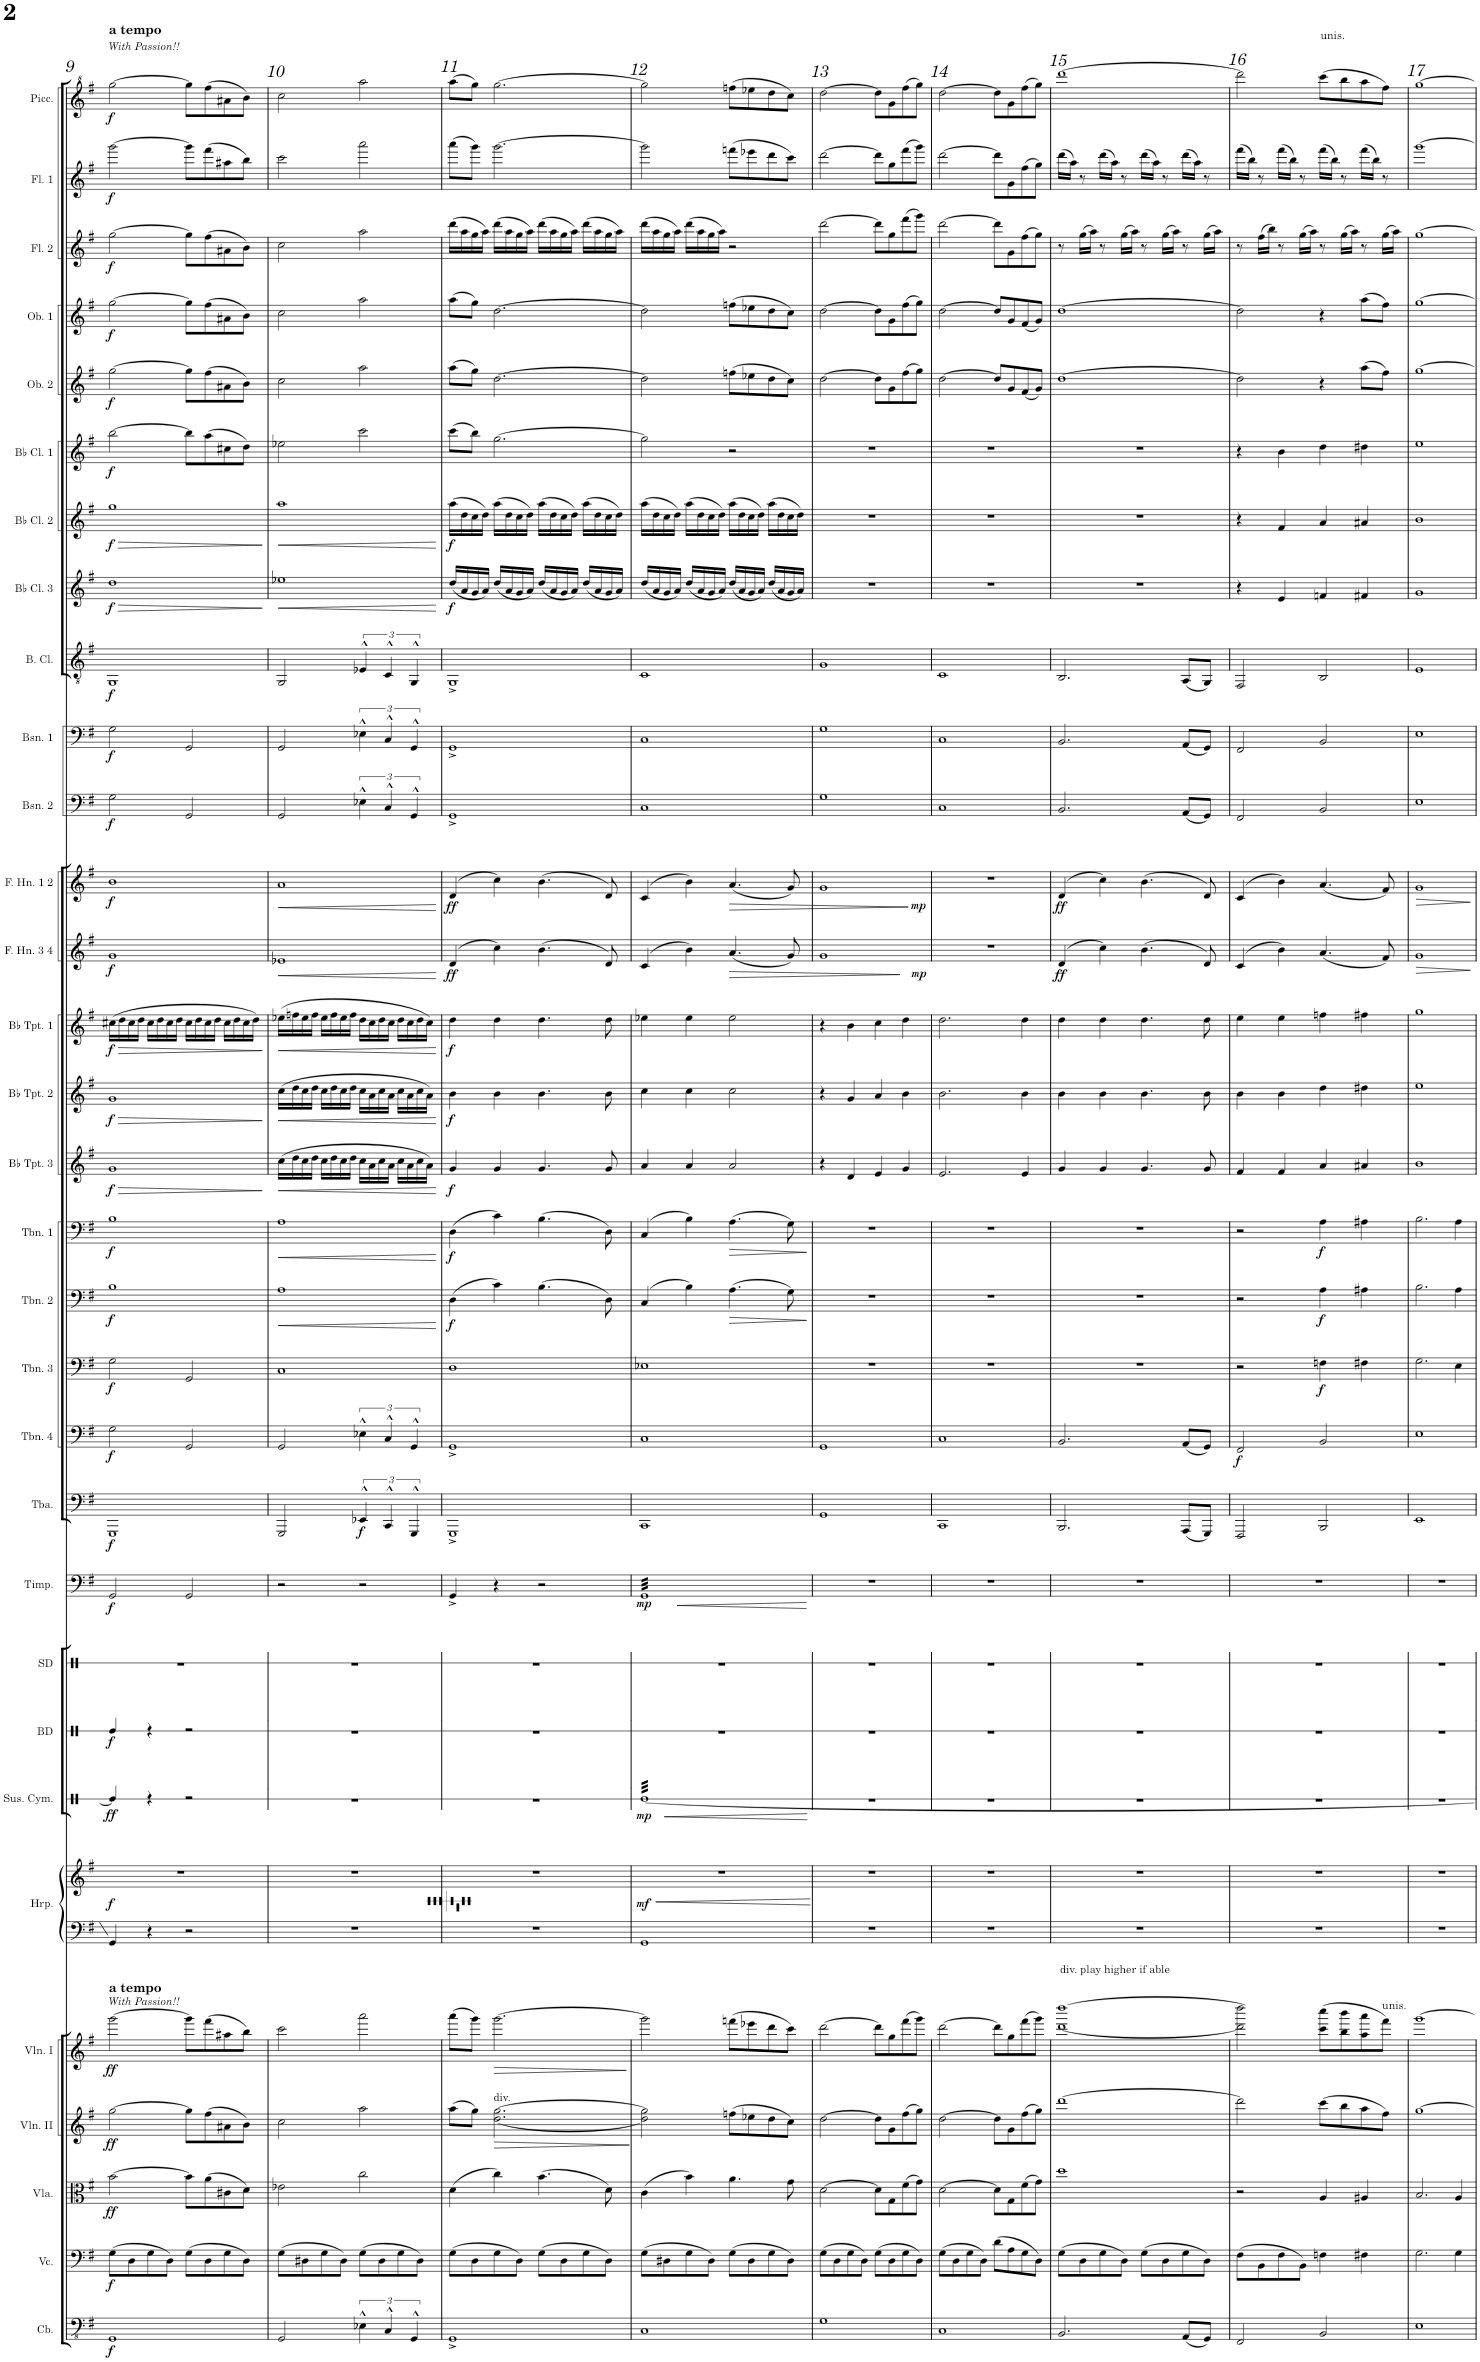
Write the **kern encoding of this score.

**kern	**dynam	**kern	**dynam	**kern	**dynam	**kern	**dynam	**kern	**dynam	**kern	**kern	**dynam	**kern	**dynam	**kern	**dynam	**kern	**kern	**dynam	**kern	**dynam	**kern	**dynam	**kern	**dynam	**kern	**dynam	**kern	**dynam	**kern	**dynam	**kern	**dynam	**kern	**dynam	**kern	**dynam	**kern	**dynam	**kern	**dynam	**kern	**dynam	**kern	**dynam	**kern	**dynam	**kern	**dynam	**kern	**dynam	**kern	**dynam	**kern	**dynam	**kern	**dynam	**kern	**dynam	**kern	**dynam
*part31	*part31	*part30	*part30	*part29	*part29	*part28	*part28	*part27	*part27	*part26	*part26	*part26	*part25	*part25	*part24	*part24	*part23	*part22	*part22	*part21	*part21	*part20	*part20	*part19	*part19	*part18	*part18	*part17	*part17	*part16	*part16	*part15	*part15	*part14	*part14	*part13	*part13	*part12	*part12	*part11	*part11	*part10	*part10	*part9	*part9	*part8	*part8	*part7	*part7	*part6	*part6	*part5	*part5	*part4	*part4	*part3	*part3	*part2	*part2	*part1	*part1
*staff32	*staff32	*staff31	*staff31	*staff30	*staff30	*staff29	*staff29	*staff28	*staff28	*staff27	*staff26	*staff26/27	*staff25	*staff25	*staff24	*staff24	*staff23	*staff22	*staff22	*staff21	*staff21	*staff20	*staff20	*staff19	*staff19	*staff18	*staff18	*staff17	*staff17	*staff16	*staff16	*staff15	*staff15	*staff14	*staff14	*staff13	*staff13	*staff12	*staff12	*staff11	*staff11	*staff10	*staff10	*staff9	*staff9	*staff8	*staff8	*staff7	*staff7	*staff6	*staff6	*staff5	*staff5	*staff4	*staff4	*staff3	*staff3	*staff2	*staff2	*staff1	*staff1
*I"Contrabass	*	*I"Violoncello	*	*I"Viola	*	*I"Violin II	*	*I"Violin I	*	*I"Harp	*	*	*I"Cymbals	*	*I"Bass Drum	*	*I"Snare Drum	*I"Timpani	*	*I"Tuba	*	*I"Trombone 4	*	*I"Trombone 3	*	*I"Trombone 2	*	*I"Trombone 1	*	*I"Bb Trumpet 3	*	*I"Bb Trumpet 2	*	*I"Bb Trumpet 1	*	*I"Horn in F 3 4	*	*I"Horn in F 1 2	*	*I"Bassoon 2	*	*I"Bassoon 1	*	*I"Bass Clarinet	*	*I"Bb Clarinet 3	*	*I"Bb Clarinet 2	*	*I"Bb Clarinet 1	*	*I"Oboe 2	*	*I"Oboe 1	*	*I"Flute 2	*	*I"Flute 1	*	*I"Piccolo/Flute	*
*I'Cb.	*	*I'Vc.	*	*I'Vla.	*	*I'Vln. II	*	*I'Vln. I	*	*I'Hrp.	*	*	*I'Cym.	*	*I'BD	*	*I'SD	*I'Timp.	*	*I'Tba.	*	*I'Tbn. 4	*	*I'Tbn. 3	*	*I'Tbn. 2	*	*I'Tbn. 1	*	*I'Bb Tpt. 3	*	*I'Bb Tpt. 2	*	*I'Bb Tpt. 1	*	*	*	*	*	*I'Bsn. 2	*	*I'Bsn. 1	*	*I'B. Cl.	*	*I'Bb Cl. 3	*	*I'Bb Cl. 2	*	*I'Bb Cl. 1	*	*I'Ob. 2	*	*I'Ob. 1	*	*I'Fl. 2	*	*I'Fl. 1	*	*I'Pc. Fl.	*
!!LO:PB:g=z
*clefFv4	*	*clefF4	*	*clefC3	*	*clefG2	*	*clefG2	*	*clefF4	*clefG2	*	*clefX	*	*clefX	*	*clefX	*clefF4	*	*clefF4	*	*clefF4	*	*clefF4	*	*clefF4	*	*clefF4	*	*clefG2	*	*clefG2	*	*clefG2	*	*clefG2	*	*clefG2	*	*clefF4	*	*clefF4	*	*clefGv2	*	*clefG2	*	*clefG2	*	*clefG2	*	*clefG2	*	*clefG2	*	*clefG2	*	*clefG2	*	*clefG^2	*
*	*	*	*	*	*	*	*	*	*	*	*	*	*	*	*	*	*	*	*	*	*	*	*	*	*	*	*	*	*	*Trd1c2	*	*Trd1c2	*	*Trd1c2	*	*Trd4c7	*	*Trd4c7	*	*	*	*	*	*Trd8c14	*	*Trd1c2	*	*Trd1c2	*	*Trd1c2	*	*	*	*	*	*	*	*	*	*	*
*k[f#]	*	*k[f#]	*	*k[f#]	*	*k[f#]	*	*k[f#]	*	*k[f#]	*k[f#]	*	*k[]	*	*k[]	*	*k[]	*k[f#]	*	*k[f#]	*	*k[f#]	*	*k[f#]	*	*k[f#]	*	*k[f#]	*	*k[f#]	*	*k[f#]	*	*k[f#]	*	*k[f#]	*	*k[f#]	*	*k[f#]	*	*k[f#]	*	*k[f#]	*	*k[f#]	*	*k[f#]	*	*k[f#]	*	*k[f#]	*	*k[f#]	*	*k[f#]	*	*k[f#]	*	*k[f#]	*
*M2/2	*	*M2/2	*	*M2/2	*	*M2/2	*	*M2/2	*	*M2/2	*M2/2	*	*M2/2	*	*M2/2	*	*M2/2	*M2/2	*	*M2/2	*	*M2/2	*	*M2/2	*	*M2/2	*	*M2/2	*	*M2/2	*	*M2/2	*	*M2/2	*	*M2/2	*	*M2/2	*	*M2/2	*	*M2/2	*	*M2/2	*	*M2/2	*	*M2/2	*	*M2/2	*	*M2/2	*	*M2/2	*	*M2/2	*	*M2/2	*	*M2/2	*
=9	=9	=9	=9	=9	=9	=9	=9	=9	=9	=9	=9	=9	=9	=9	=9	=9	=9	=9	=9	=9	=9	=9	=9	=9	=9	=9	=9	=9	=9	=9	=9	=9	=9	=9	=9	=9	=9	=9	=9	=9	=9	=9	=9	=9	=9	=9	=9	=9	=9	=9	=9	=9	=9	=9	=9	=9	=9	=9	=9	=9	=9
!	!	!	!	!	!	!	!	!	!	!	!	!	!	!	!	!	!	!	!	!	!	!	!	!	!	!	!	!	!	!	!	!	!	!	!	!	!	!	!	!	!	!	!	!	!	!	!	!	!	!	!	!	!	!	!	!	!	!	!	!LO:TX:a:B:t=a tempo	!
!	!	!	!	!	!	!	!	!	!	!	!	!	!	!	!	!	!	!	!	!	!	!	!	!	!	!	!	!	!	!	!	!	!	!	!	!	!	!	!	!	!	!	!	!	!	!	!	!	!	!	!	!	!	!	!	!	!	!	!	!LO:TX:a:i:t=With Passion!!	!
!	!	!	!	!	!	!	!	!LO:TX:a:B:t=a tempo	!	!	!	!	!	!	!	!	!	!	!	!	!	!	!	!	!	!	!	!	!	!	!	!	!	!	!	!	!	!	!	!	!	!	!	!	!	!	!	!	!	!	!	!	!	!	!	!	!	!	!	!	!
!	!	!	!	!	!	!	!	!LO:TX:a:i:t=With Passion!!	!	!	!	!	!	!	!	!	!	!	!	!	!	!	!	!	!	!	!	!	!	!	!	!	!	!	!	!	!	!	!	!	!	!	!	!	!	!	!	!	!	!	!	!	!	!	!	!	!	!	!	!	!
!	!LO:DY:b	!	!LO:DY:b	!	!LO:DY:b	!	!LO:DY:b	!	!LO:DY:b	!	!	!LO:DY:b	!	!LO:DY:b	!	!LO:DY:b	!	!	!LO:HP:b	!	!	!	!	!	!	!	!	!	!	!	!LO:HP:b	!	!LO:HP:b	!	!LO:HP:b	!	!	!	!	!	!	!	!	!	!	!	!LO:HP:b	!	!LO:HP:b	!	!	!	!	!	!	!	!	!	!	!	!
!	!	!	!	!	!	!	!	!	!	!	!	!	!	!	!	!	!	!	!LO:DY:n=1:b	!	!LO:DY:b	!	!LO:DY:b	!	!LO:DY:b	!	!LO:DY:b	!	!LO:DY:b	!	!LO:DY:n=1:b	!	!LO:DY:n=1:b	!	!LO:DY:n=1:b	!	!LO:DY:b	!	!LO:DY:b	!	!LO:DY:b	!	!LO:DY:b	!	!LO:DY:b	!	!LO:DY:n=1:b	!	!LO:DY:n=1:b	!	!LO:DY:b	!	!LO:DY:b	!	!LO:DY:b	!	!LO:DY:b	!	!LO:DY:b	!	!LO:DY:b
1GGG	f	(8G\L	f	[2b\	ff	[2gg\	ff	[2ggg\	ff	4GG/	1r	f	4Re/]	ff	4Re/	f	1r	2GG/	< f	1GGG	f	2G\	f	2G\	f	1B	f	1B	f	1g	> f	1g	> f	(16cc#X\LL	> f	1g	f	1b	f	2G\	f	2G\	f	1GG	f	1dd	> f	1gg	> f	[2bb\	f	[2gg\	f	[2gg\	f	[2gg\	f	[2ggg\	f	[2ggg\	f
.	.	.	.	.	.	.	.	.	.	.	.	.	.	.	.	.	.	.	.	.	.	.	.	.	.	.	.	.	.	.	.	.	.	16dd\	.	.	.	.	.	.	.	.	.	.	.	.	.	.	.	.	.	.	.	.	.	.	.	.	.	.	.
.	.	8D\	.	.	.	.	.	.	.	.	.	.	.	.	.	.	.	.	.	.	.	.	.	.	.	.	.	.	.	.	.	.	.	16cc#\	.	.	.	.	.	.	.	.	.	.	.	.	.	.	.	.	.	.	.	.	.	.	.	.	.	.	.
.	.	.	.	.	.	.	.	.	.	.	.	.	.	.	.	.	.	.	.	.	.	.	.	.	.	.	.	.	.	.	.	.	.	16dd\JJ	.	.	.	.	.	.	.	.	.	.	.	.	.	.	.	.	.	.	.	.	.	.	.	.	.	.	.
.	.	8G\	.	.	.	.	.	.	.	4r	.	.	4r	.	4r	.	.	.	.	.	.	.	.	.	.	.	.	.	.	.	.	.	.	16cc#\LL	.	.	.	.	.	.	.	.	.	.	.	.	.	.	.	.	.	.	.	.	.	.	.	.	.	.	.
.	.	.	.	.	.	.	.	.	.	.	.	.	.	.	.	.	.	.	.	.	.	.	.	.	.	.	.	.	.	.	.	.	.	16dd\	.	.	.	.	.	.	.	.	.	.	.	.	.	.	.	.	.	.	.	.	.	.	.	.	.	.	.
.	.	8D\J)	.	.	.	.	.	.	.	.	.	.	.	.	.	.	.	.	.	.	.	.	.	.	.	.	.	.	.	.	.	.	.	16cc#\	.	.	.	.	.	.	.	.	.	.	.	.	.	.	.	.	.	.	.	.	.	.	.	.	.	.	.
.	.	.	.	.	.	.	.	.	.	.	.	.	.	.	.	.	.	.	.	.	.	.	.	.	.	.	.	.	.	.	.	.	.	16dd\JJ	.	.	.	.	.	.	.	.	.	.	.	.	.	.	.	.	.	.	.	.	.	.	.	.	.	.	.
.	.	(8G\L	.	8b\L]	.	8gg\L]	.	8ggg\L]	.	2r	.	.	2r	.	2r	.	.	2GG/	.	.	.	2GG/	.	2GG/	.	.	.	.	.	.	.	.	.	16cc#\LL	.	.	.	.	.	2GG/	.	2GG/	.	.	.	.	.	.	.	8bb\L]	.	8gg\L]	.	8gg\L]	.	8gg\L]	.	8ggg\L]	.	8ggg\L]	.
.	.	.	.	.	.	.	.	.	.	.	.	.	.	.	.	.	.	.	.	.	.	.	.	.	.	.	.	.	.	.	.	.	.	16dd\	.	.	.	.	.	.	.	.	.	.	.	.	.	.	.	.	.	.	.	.	.	.	.	.	.	.	.
.	.	8D\	.	(8a\	.	(8ff#\	.	(8fff#\	.	.	.	.	.	.	.	.	.	.	.	.	.	.	.	.	.	.	.	.	.	.	.	.	.	16cc#\	.	.	.	.	.	.	.	.	.	.	.	.	.	.	.	(8aa\	.	(8ff#\	.	(8ff#\	.	(8ff#\	.	(8fff#\	.	(8fff#\	.
.	.	.	.	.	.	.	.	.	.	.	.	.	.	.	.	.	.	.	.	.	.	.	.	.	.	.	.	.	.	.	.	.	.	16dd\JJ	.	.	.	.	.	.	.	.	.	.	.	.	.	.	.	.	.	.	.	.	.	.	.	.	.	.	.
.	.	8G\	.	8c#X\	.	8a#X\	.	8aa#X\	.	.	.	.	.	.	.	.	.	.	.	.	.	.	.	.	.	.	.	.	.	.	.	.	.	16cc#\LL	.	.	.	.	.	.	.	.	.	.	.	.	.	.	.	8cc#X\	.	8a#X\	.	8a#X\	.	8a#X\	.	8aa#X\	.	8aa#X\	.
.	.	.	.	.	.	.	.	.	.	.	.	.	.	.	.	.	.	.	.	.	.	.	.	.	.	.	.	.	.	.	.	.	.	16dd\	.	.	.	.	.	.	.	.	.	.	.	.	.	.	.	.	.	.	.	.	.	.	.	.	.	.	.
.	.	8D\J)	.	8d\J)	.	8b\J)	.	8bb\J)	.	.	.	.	.	.	.	.	.	.	.	.	.	.	.	.	.	.	.	.	.	.	.	.	.	16cc#\	.	.	.	.	.	.	.	.	.	.	.	.	.	.	.	8dd\J)	.	8b\J)	.	8b\J)	.	8b\J)	.	8bb\J)	.	8bb\J)	.
.	.	.	.	.	.	.	.	.	.	.	.	.	.	.	.	.	.	.	.	.	.	.	.	.	.	.	.	.	.	.	.	.	.	16dd\JJ)	.	.	.	.	.	.	.	.	.	.	.	.	.	.	.	.	.	.	.	.	.	.	.	.	.	.	.
.	.	.	.	.	.	.	.	.	.	.	.	.	.	.	.	.	.	.	.	.	.	.	.	.	.	.	.	.	.	.	]	.	]	.	]	.	.	.	.	.	.	.	.	.	.	.	]	.	]	.	.	.	.	.	.	.	.	.	.	.	.
=10	=10	=10	=10	=10	=10	=10	=10	=10	=10	=10	=10	=10	=10	=10	=10	=10	=10	=10	=10	=10	=10	=10	=10	=10	=10	=10	=10	=10	=10	=10	=10	=10	=10	=10	=10	=10	=10	=10	=10	=10	=10	=10	=10	=10	=10	=10	=10	=10	=10	=10	=10	=10	=10	=10	=10	=10	=10	=10	=10	=10	=10
!	!	!	!	!	!	!	!	!	!	!	!	!	!	!	!	!	!	!	!	!	!	!	!	!	!	!	!LO:HP:b	!	!LO:HP:b	!	!LO:HP:b	!	!LO:HP:b	!	!LO:HP:b	!	!LO:HP:b	!	!LO:HP:b	!	!	!	!	!	!	!	!LO:HP:b	!	!LO:HP:b	!	!	!	!	!	!	!	!	!	!	!	!
2GGG/	.	(8G\L	.	2e-X\	.	2cc\	.	2ccc\	.	1r	1r	.	1r	.	1r	.	1r	2r	.	2GGG/	.	2GG/	.	1C	.	1A	<	1A	<	(16cc\LL	<	(16cc\LL	<	(16ee-X\LL	<	1e-X	<	1a	<	2GG/	.	2GG/	.	2GG/	.	1ee-X	<	1aa	<	2ee-X\	.	2cc\	.	2cc\	.	2cc\	.	2ccc\	.	2ccc\	.
.	.	.	.	.	.	.	.	.	.	.	.	.	.	.	.	.	.	.	.	.	.	.	.	.	.	.	.	.	.	16dd\	.	16dd\	.	16ffn\	.	.	.	.	.	.	.	.	.	.	.	.	.	.	.	.	.	.	.	.	.	.	.	.	.	.	.
.	.	8D#X\	.	.	.	.	.	.	.	.	.	.	.	.	.	.	.	.	.	.	.	.	.	.	.	.	.	.	.	16cc\	.	16cc\	.	16ee-\	.	.	.	.	.	.	.	.	.	.	.	.	.	.	.	.	.	.	.	.	.	.	.	.	.	.	.
.	.	.	.	.	.	.	.	.	.	.	.	.	.	.	.	.	.	.	.	.	.	.	.	.	.	.	.	.	.	16dd\JJ	.	16dd\JJ	.	16ff\JJ	.	.	.	.	.	.	.	.	.	.	.	.	.	.	.	.	.	.	.	.	.	.	.	.	.	.	.
.	.	8G\	.	.	.	.	.	.	.	.	.	.	.	.	.	.	.	.	.	.	.	.	.	.	.	.	.	.	.	16cc\LL	.	16cc\LL	.	16ee-\LL	.	.	.	.	.	.	.	.	.	.	.	.	.	.	.	.	.	.	.	.	.	.	.	.	.	.	.
.	.	.	.	.	.	.	.	.	.	.	.	.	.	.	.	.	.	.	.	.	.	.	.	.	.	.	.	.	.	16dd\	.	16dd\	.	16ff\	.	.	.	.	.	.	.	.	.	.	.	.	.	.	.	.	.	.	.	.	.	.	.	.	.	.	.
.	.	8D#\J)	.	.	.	.	.	.	.	.	.	.	.	.	.	.	.	.	.	.	.	.	.	.	.	.	.	.	.	16cc\	.	16cc\	.	16ee-\	.	.	.	.	.	.	.	.	.	.	.	.	.	.	.	.	.	.	.	.	.	.	.	.	.	.	.
.	.	.	.	.	.	.	.	.	.	.	.	.	.	.	.	.	.	.	.	.	.	.	.	.	.	.	.	.	.	16dd\JJ	.	16dd\JJ	.	16ff\JJ	.	.	.	.	.	.	.	.	.	.	.	.	.	.	.	.	.	.	.	.	.	.	.	.	.	.	.
!	!	!	!	!	!	!	!	!	!	!	!	!	!	!	!	!	!	!	!	!	!LO:DY:b	!	!	!	!	!	!	!	!	!	!	!	!	!	!	!	!	!	!	!	!	!	!	!	!	!	!	!	!	!	!	!	!	!	!	!	!	!	!	!	!
6EE-X^^\	.	(8G\L	.	2cc\	.	2aa\	.	2aaa\	.	.	.	.	.	.	.	.	.	2r	.	6EE-X^^/	f	6E-X^^\	.	.	.	.	.	.	.	16cc\LL	.	16cc\LL	.	16dd\LL	.	.	.	.	.	6E-X^^\	.	6E-X^^\	.	6E-X^^/	.	.	.	.	.	2ccc\	.	2aa\	.	2aa\	.	2aa\	.	2aaa\	.	2aaa\	.
.	.	.	.	.	.	.	.	.	.	.	.	.	.	.	.	.	.	.	.	.	.	.	.	.	.	.	.	.	.	16a\	.	16a\	.	16cc\	.	.	.	.	.	.	.	.	.	.	.	.	.	.	.	.	.	.	.	.	.	.	.	.	.	.	.
.	.	8D#\	.	.	.	.	.	.	.	.	.	.	.	.	.	.	.	.	.	.	.	.	.	.	.	.	.	.	.	16cc\	.	16cc\	.	16dd\	.	.	.	.	.	.	.	.	.	.	.	.	.	.	.	.	.	.	.	.	.	.	.	.	.	.	.
6CC^^/	.	.	.	.	.	.	.	.	.	.	.	.	.	.	.	.	.	.	.	6CC^^/	.	6C^^/	.	.	.	.	.	.	.	.	.	.	.	.	.	.	.	.	.	6C^^/	.	6C^^/	.	6C^^/	.	.	.	.	.	.	.	.	.	.	.	.	.	.	.	.	.
.	.	.	.	.	.	.	.	.	.	.	.	.	.	.	.	.	.	.	.	.	.	.	.	.	.	.	.	.	.	16a\JJ	.	16a\JJ	.	16cc\JJ	.	.	.	.	.	.	.	.	.	.	.	.	.	.	.	.	.	.	.	.	.	.	.	.	.	.	.
.	.	8G\	.	.	.	.	.	.	.	.	.	.	.	.	.	.	.	.	.	.	.	.	.	.	.	.	.	.	.	16cc\LL	.	16cc\LL	.	16dd\LL	.	.	.	.	.	.	.	.	.	.	.	.	.	.	.	.	.	.	.	.	.	.	.	.	.	.	.
.	.	.	.	.	.	.	.	.	.	.	.	.	.	.	.	.	.	.	.	.	.	.	.	.	.	.	.	.	.	16a\	.	16a\	.	16cc\	.	.	.	.	.	.	.	.	.	.	.	.	.	.	.	.	.	.	.	.	.	.	.	.	.	.	.
6GGG^^/	.	.	.	.	.	.	.	.	.	.	.	.	.	.	.	.	.	.	.	6GGG^^/	.	6GG^^/	.	.	.	.	.	.	.	.	.	.	.	.	.	.	.	.	.	6GG^^/	.	6GG^^/	.	6GG^^/	.	.	.	.	.	.	.	.	.	.	.	.	.	.	.	.	.
.	.	8D#\J)	.	.	.	.	.	.	.	.	.	.	.	.	.	.	.	.	.	.	.	.	.	.	.	.	.	.	.	16cc\	.	16cc\	.	16dd\	.	.	.	.	.	.	.	.	.	.	.	.	.	.	.	.	.	.	.	.	.	.	.	.	.	.	.
.	.	.	.	.	.	.	.	.	.	.	.	.	.	.	.	.	.	.	.	.	.	.	.	.	.	.	.	.	.	16a\JJ)	.	16a\JJ)	.	16cc\JJ)	.	.	.	.	.	.	.	.	.	.	.	.	.	.	.	.	.	.	.	.	.	.	.	.	.	.	.
.	.	.	.	.	.	.	.	.	.	.	.	.	.	.	.	.	.	.	.	.	.	.	.	.	.	.	[	.	[	.	[	.	[	.	[	.	[	.	[	.	.	.	.	.	.	.	[	.	[	.	.	.	.	.	.	.	.	.	.	.	.
=11	=11	=11	=11	=11	=11	=11	=11	=11	=11	=11	=11	=11	=11	=11	=11	=11	=11	=11	=11	=11	=11	=11	=11	=11	=11	=11	=11	=11	=11	=11	=11	=11	=11	=11	=11	=11	=11	=11	=11	=11	=11	=11	=11	=11	=11	=11	=11	=11	=11	=11	=11	=11	=11	=11	=11	=11	=11	=11	=11	=11	=11
!	!	!	!	!	!	!	!	!	!	!	!	!	!	!	!	!	!	!	!	!	!	!	!	!	!	!	!LO:DY:b	!	!LO:DY:b	!	!LO:DY:b	!	!LO:DY:b	!	!LO:DY:b	!	!LO:DY:b	!	!LO:DY:b	!	!	!	!	!	!	!	!LO:DY:b	!	!LO:DY:b	!	!	!	!	!	!	!	!	!	!	!	!
1GGG^	.	(8G\L	.	(4d\	.	(8aa\L	.	(8aaa\L	.	1r	1r	.	1r	.	1r	.	1r	4GG^/	.	1GGG^	.	1GG^	.	1D	.	(4D\	f	(4D\	f	4g/	f	4b\	f	4dd\	f	(4d/	ff	(4d/	ff	1GG^	.	1GG^	.	1GG^	.	(16dd/LL	f	(16aa\LL	f	(8ccc\L	.	(8aa\L	.	(8aa\L	.	(16ddd\LL	.	(8aaa\L	.	(8aaa\L	.
.	.	.	.	.	.	.	.	.	.	.	.	.	.	.	.	.	.	.	.	.	.	.	.	.	.	.	.	.	.	.	.	.	.	.	.	.	.	.	.	.	.	.	.	.	.	16a/	.	16dd\	.	.	.	.	.	.	.	16aa\	.	.	.	.	.
.	.	8D\	.	.	.	8gg\J)	.	8ggg\J)	.	.	.	.	.	.	.	.	.	.	.	.	.	.	.	.	.	.	.	.	.	.	.	.	.	.	.	.	.	.	.	.	.	.	.	.	.	16g/	.	16cc\	.	8bb\J)	.	8gg\J)	.	8gg\J)	.	16gg\	.	8ggg\J)	.	8ggg\J)	.
.	.	.	.	.	.	.	.	.	.	.	.	.	.	.	.	.	.	.	.	.	.	.	.	.	.	.	.	.	.	.	.	.	.	.	.	.	.	.	.	.	.	.	.	.	.	16a/JJ)	.	16dd\JJ)	.	.	.	.	.	.	.	16aa\JJ)	.	.	.	.	.
!	!	!	!	!	!	!LO:TX:a:t=div.	!	!	!	!	!	!	!	!	!	!	!	!	!	!	!	!	!	!	!	!	!	!	!	!	!	!	!	!	!	!	!	!	!	!	!	!	!	!	!	!	!	!	!	!	!	!	!	!	!	!	!	!	!	!	!
.	.	8G\	.	4cc\)	.	[2.dd\ [2.gg\	.	[2.ggg\	.	.	.	.	.	.	.	.	.	4r	.	.	.	.	.	.	.	4c\)	.	4c\)	.	4g/	.	4b\	.	4dd\	.	4cc\)	.	4cc\)	.	.	.	.	.	.	.	(16dd/LL	.	(16aa\LL	.	[2.gg\	.	[2.dd\	.	[2.dd\	.	(16ddd\LL	.	[2.ggg\	.	[2.ggg\	.
.	.	.	.	.	.	.	.	.	.	.	.	.	.	.	.	.	.	.	.	.	.	.	.	.	.	.	.	.	.	.	.	.	.	.	.	.	.	.	.	.	.	.	.	.	.	16a/	.	16dd\	.	.	.	.	.	.	.	16aa\	.	.	.	.	.
.	.	8D\J)	.	.	.	.	.	.	.	.	.	.	.	.	.	.	.	.	.	.	.	.	.	.	.	.	.	.	.	.	.	.	.	.	.	.	.	.	.	.	.	.	.	.	.	16g/	.	16cc\	.	.	.	.	.	.	.	16gg\	.	.	.	.	.
.	.	.	.	.	.	.	.	.	.	.	.	.	.	.	.	.	.	.	.	.	.	.	.	.	.	.	.	.	.	.	.	.	.	.	.	.	.	.	.	.	.	.	.	.	.	16a/JJ)	.	16dd\JJ)	.	.	.	.	.	.	.	16aa\JJ)	.	.	.	.	.
.	.	(8G\L	.	(4.b\	.	.	.	.	.	.	.	.	.	.	.	.	.	2r	.	.	.	.	.	.	.	(4.B\	.	(4.B\	.	4.g/	.	4.b\	.	4.dd\	.	(4.b\	.	(4.b\	.	.	.	.	.	.	.	(16dd/LL	.	(16aa\LL	.	.	.	.	.	.	.	(16ddd\LL	.	.	.	.	.
.	.	.	.	.	.	.	.	.	.	.	.	.	.	.	.	.	.	.	.	.	.	.	.	.	.	.	.	.	.	.	.	.	.	.	.	.	.	.	.	.	.	.	.	.	.	16a/	.	16dd\	.	.	.	.	.	.	.	16aa\	.	.	.	.	.
.	.	8D\	.	.	.	.	.	.	.	.	.	.	.	.	.	.	.	.	.	.	.	.	.	.	.	.	.	.	.	.	.	.	.	.	.	.	.	.	.	.	.	.	.	.	.	16g/	.	16cc\	.	.	.	.	.	.	.	16gg\	.	.	.	.	.
.	.	.	.	.	.	.	.	.	.	.	.	.	.	.	.	.	.	.	.	.	.	.	.	.	.	.	.	.	.	.	.	.	.	.	.	.	.	.	.	.	.	.	.	.	.	16a/JJ)	.	16dd\JJ)	.	.	.	.	.	.	.	16aa\JJ)	.	.	.	.	.
.	.	8G\	.	.	.	.	.	.	.	.	.	.	.	.	.	.	.	.	.	.	.	.	.	.	.	.	.	.	.	.	.	.	.	.	.	.	.	.	.	.	.	.	.	.	.	(16dd/LL	.	(16aa\LL	.	.	.	.	.	.	.	(16ddd\LL	.	.	.	.	.
.	.	.	.	.	.	.	.	.	.	.	.	.	.	.	.	.	.	.	.	.	.	.	.	.	.	.	.	.	.	.	.	.	.	.	.	.	.	.	.	.	.	.	.	.	.	16a/	.	16dd\	.	.	.	.	.	.	.	16aa\	.	.	.	.	.
.	.	8D\J)	.	8d\)	.	.	.	.	.	.	.	.	.	.	.	.	.	.	.	.	.	.	.	.	.	8D\)	.	8D\)	.	8g/	.	8b\	.	8dd\	.	8d/)	.	8d/)	.	.	.	.	.	.	.	16g/	.	16cc\	.	.	.	.	.	.	.	16gg\	.	.	.	.	.
.	.	.	.	.	.	.	.	.	.	.	.	.	.	.	.	.	.	.	.	.	.	.	.	.	.	.	.	.	.	.	.	.	.	.	.	.	.	.	.	.	.	.	.	.	.	16a/JJ)	.	16dd\JJ)	.	.	.	.	.	.	.	16aa\JJ)	.	.	.	.	.
=12	=12	=12	=12	=12	=12	=12	=12	=12	=12	=12	=12	=12	=12	=12	=12	=12	=12	=12	=12	=12	=12	=12	=12	=12	=12	=12	=12	=12	=12	=12	=12	=12	=12	=12	=12	=12	=12	=12	=12	=12	=12	=12	=12	=12	=12	=12	=12	=12	=12	=12	=12	=12	=12	=12	=12	=12	=12	=12	=12	=12	=12
!	!	!	!	!	!	!	!	!	!	!	!	!LO:DY:b	!	!LO:DY:b	!	!	!	!	!LO:DY:b	!	!	!	!	!	!	!	!	!	!	!	!	!	!	!	!	!	!	!	!	!	!	!	!	!	!	!	!	!	!	!	!	!	!	!	!	!	!	!	!	!	!
*	*	*	*	*	*	*	*	*	*	*	*	*	*tremolo	*	*	*	*	*	*	*	*	*	*	*	*	*	*	*	*	*	*	*	*	*	*	*	*	*	*	*	*	*	*	*	*	*	*	*	*	*	*	*	*	*	*	*	*	*	*	*	*
*	*	*	*	*	*	*	*	*	*	*	*	*	*	*	*	*	*	*tremolo	*	*	*	*	*	*	*	*	*	*	*	*	*	*	*	*	*	*	*	*	*	*	*	*	*	*	*	*	*	*	*	*	*	*	*	*	*	*	*	*	*	*	*
1CC	.	(8G\L	.	(4c\	.	2dd\] 2gg\]	.	2ggg\]	.	1GG	1r	mf	[32ReLLL	mp	1r	.	1r	32GGLLL	mp	1CC	.	1C	.	1E-X	.	(4C/	.	(4C/	.	4a/	.	4cc\	.	4ee-X\	.	(4c/	.	(4c/	.	1C	.	1C	.	1C	.	(16dd/LL	.	(16aa\LL	.	2gg\]	.	2dd\]	.	2dd\]	.	(16ddd\LL	.	2ggg\]	.	2ggg\]	.
.	.	.	.	.	.	.	.	.	.	.	.	.	32Re	.	.	.	.	32GG	.	.	.	.	.	.	.	.	.	.	.	.	.	.	.	.	.	.	.	.	.	.	.	.	.	.	.	.	.	.	.	.	.	.	.	.	.	.	.	.	.	.	.
.	.	.	.	.	.	.	.	.	.	.	.	.	32Re	.	.	.	.	32GG	.	.	.	.	.	.	.	.	.	.	.	.	.	.	.	.	.	.	.	.	.	.	.	.	.	.	.	16a/	.	16dd\	.	.	.	.	.	.	.	16aa\	.	.	.	.	.
.	.	.	.	.	.	.	.	.	.	.	.	.	32Re	.	.	.	.	32GG	.	.	.	.	.	.	.	.	.	.	.	.	.	.	.	.	.	.	.	.	.	.	.	.	.	.	.	.	.	.	.	.	.	.	.	.	.	.	.	.	.	.	.
.	.	8D#X\	.	.	.	.	.	.	.	.	.	.	32Re	.	.	.	.	32GG	.	.	.	.	.	.	.	.	.	.	.	.	.	.	.	.	.	.	.	.	.	.	.	.	.	.	.	16g/	.	16cc\	.	.	.	.	.	.	.	16gg\	.	.	.	.	.
.	.	.	.	.	.	.	.	.	.	.	.	.	32Re	.	.	.	.	32GG	.	.	.	.	.	.	.	.	.	.	.	.	.	.	.	.	.	.	.	.	.	.	.	.	.	.	.	.	.	.	.	.	.	.	.	.	.	.	.	.	.	.	.
.	.	.	.	.	.	.	.	.	.	.	.	.	32Re	.	.	.	.	32GG	.	.	.	.	.	.	.	.	.	.	.	.	.	.	.	.	.	.	.	.	.	.	.	.	.	.	.	16a/JJ)	.	16dd\JJ)	.	.	.	.	.	.	.	16aa\JJ)	.	.	.	.	.
.	.	.	.	.	.	.	.	.	.	.	.	.	32Re	.	.	.	.	32GG	.	.	.	.	.	.	.	.	.	.	.	.	.	.	.	.	.	.	.	.	.	.	.	.	.	.	.	.	.	.	.	.	.	.	.	.	.	.	.	.	.	.	.
.	.	8G\	.	4b\)	.	.	.	.	.	.	.	.	32Re	.	.	.	.	32GG	.	.	.	.	.	.	.	4B\)	.	4B\)	.	4a/	.	4cc\	.	4ee-\	.	4b\)	.	4b\)	.	.	.	.	.	.	.	(16dd/LL	.	(16aa\LL	.	.	.	.	.	.	.	(16ddd\LL	.	.	.	.	.
.	.	.	.	.	.	.	.	.	.	.	.	.	32Re	.	.	.	.	32GG	.	.	.	.	.	.	.	.	.	.	.	.	.	.	.	.	.	.	.	.	.	.	.	.	.	.	.	.	.	.	.	.	.	.	.	.	.	.	.	.	.	.	.
.	.	.	.	.	.	.	.	.	.	.	.	.	32Re	.	.	.	.	32GG	.	.	.	.	.	.	.	.	.	.	.	.	.	.	.	.	.	.	.	.	.	.	.	.	.	.	.	16a/	.	16dd\	.	.	.	.	.	.	.	16aa\	.	.	.	.	.
.	.	.	.	.	.	.	.	.	.	.	.	.	32Re	.	.	.	.	32GG	.	.	.	.	.	.	.	.	.	.	.	.	.	.	.	.	.	.	.	.	.	.	.	.	.	.	.	.	.	.	.	.	.	.	.	.	.	.	.	.	.	.	.
.	.	8D#\J)	.	.	.	.	.	.	.	.	.	.	32Re	.	.	.	.	32GG	.	.	.	.	.	.	.	.	.	.	.	.	.	.	.	.	.	.	.	.	.	.	.	.	.	.	.	16g/	.	16cc\	.	.	.	.	.	.	.	16gg\	.	.	.	.	.
.	.	.	.	.	.	.	.	.	.	.	.	.	32Re	.	.	.	.	32GG	.	.	.	.	.	.	.	.	.	.	.	.	.	.	.	.	.	.	.	.	.	.	.	.	.	.	.	.	.	.	.	.	.	.	.	.	.	.	.	.	.	.	.
.	.	.	.	.	.	.	.	.	.	.	.	.	32Re	.	.	.	.	32GG	.	.	.	.	.	.	.	.	.	.	.	.	.	.	.	.	.	.	.	.	.	.	.	.	.	.	.	16a/JJ)	.	16dd\JJ)	.	.	.	.	.	.	.	16aa\JJ)	.	.	.	.	.
.	.	.	.	.	.	.	.	.	.	.	.	.	32Re	.	.	.	.	32GG	.	.	.	.	.	.	.	.	.	.	.	.	.	.	.	.	.	.	.	.	.	.	.	.	.	.	.	.	.	.	.	.	.	.	.	.	.	.	.	.	.	.	.
!	!	!	!	!	!	!	!	!	!	!	!	!	!	!	!	!	!	!	!	!	!	!	!	!	!	!	!LO:HP:b	!	!LO:HP:b	!	!	!	!	!	!	!	!LO:HP:b	!	!LO:HP:b	!	!	!	!	!	!	!	!	!	!	!	!	!	!	!	!	!	!	!	!	!	!
.	.	(8G\L	.	4.a\	.	(8ffn\L	.	(8fffn\L	.	.	.	.	32Re	.	.	.	.	32GG	.	.	.	.	.	.	.	(4.A\	>	(4.A\	>	2a/	.	2cc\	.	2ee-\	.	(4.a/	>	(4.a/	>	.	.	.	.	.	.	(16dd/LL	.	(16aa\LL	.	2r	.	(8ffn\L	.	(8ffn\L	.	2r	.	(8fffn\L	.	(8fffn\L	.
.	.	.	.	.	.	.	.	.	.	.	.	.	32Re	.	.	.	.	32GG	.	.	.	.	.	.	.	.	.	.	.	.	.	.	.	.	.	.	.	.	.	.	.	.	.	.	.	.	.	.	.	.	.	.	.	.	.	.	.	.	.	.	.
.	.	.	.	.	.	.	.	.	.	.	.	.	32Re	.	.	.	.	32GG	.	.	.	.	.	.	.	.	.	.	.	.	.	.	.	.	.	.	.	.	.	.	.	.	.	.	.	16a/	.	16dd\	.	.	.	.	.	.	.	.	.	.	.	.	.
.	.	.	.	.	.	.	.	.	.	.	.	.	32Re	.	.	.	.	32GG	.	.	.	.	.	.	.	.	.	.	.	.	.	.	.	.	.	.	.	.	.	.	.	.	.	.	.	.	.	.	.	.	.	.	.	.	.	.	.	.	.	.	.
.	.	8D#\	.	.	.	8ee-X\	.	8eee-X\	.	.	.	.	32Re	.	.	.	.	32GG	.	.	.	.	.	.	.	.	.	.	.	.	.	.	.	.	.	.	.	.	.	.	.	.	.	.	.	16g/	.	16cc\	.	.	.	8ee-X\	.	8ee-X\	.	.	.	8eee-X\	.	8eee-X\	.
.	.	.	.	.	.	.	.	.	.	.	.	.	32Re	.	.	.	.	32GG	.	.	.	.	.	.	.	.	.	.	.	.	.	.	.	.	.	.	.	.	.	.	.	.	.	.	.	.	.	.	.	.	.	.	.	.	.	.	.	.	.	.	.
.	.	.	.	.	.	.	.	.	.	.	.	.	32Re	.	.	.	.	32GG	.	.	.	.	.	.	.	.	.	.	.	.	.	.	.	.	.	.	.	.	.	.	.	.	.	.	.	16a/JJ)	.	16dd\JJ)	.	.	.	.	.	.	.	.	.	.	.	.	.
.	.	.	.	.	.	.	.	.	.	.	.	.	32Re	.	.	.	.	32GG	.	.	.	.	.	.	.	.	.	.	.	.	.	.	.	.	.	.	.	.	.	.	.	.	.	.	.	.	.	.	.	.	.	.	.	.	.	.	.	.	.	.	.
.	.	8G\	.	.	.	8dd\	.	8ddd\	.	.	.	.	32Re	.	.	.	.	32GG	.	.	.	.	.	.	.	.	.	.	.	.	.	.	.	.	.	.	.	.	.	.	.	.	.	.	.	(16dd/LL	.	(16aa\LL	.	.	.	8dd\	.	8dd\	.	.	.	8ddd\	.	8ddd\	.
.	.	.	.	.	.	.	.	.	.	.	.	.	32Re	.	.	.	.	32GG	.	.	.	.	.	.	.	.	.	.	.	.	.	.	.	.	.	.	.	.	.	.	.	.	.	.	.	.	.	.	.	.	.	.	.	.	.	.	.	.	.	.	.
.	.	.	.	.	.	.	.	.	.	.	.	.	32Re	.	.	.	.	32GG	.	.	.	.	.	.	.	.	.	.	.	.	.	.	.	.	.	.	.	.	.	.	.	.	.	.	.	16a/	.	16dd\	.	.	.	.	.	.	.	.	.	.	.	.	.
.	.	.	.	.	.	.	.	.	.	.	.	.	32Re	.	.	.	.	32GG	.	.	.	.	.	.	.	.	.	.	.	.	.	.	.	.	.	.	.	.	.	.	.	.	.	.	.	.	.	.	.	.	.	.	.	.	.	.	.	.	.	.	.
.	.	8D#\J)	.	8g\	.	8cc\J)	.	8ccc\J)	.	.	.	.	32Re	.	.	.	.	32GG	.	.	.	.	.	.	.	8G\)	.	8G\)	.	.	.	.	.	.	.	8g/)	.	8g/)	.	.	.	.	.	.	.	16g/	.	16cc\	.	.	.	8cc\J)	.	8cc\J)	.	.	.	8ccc\J)	.	8ccc\J)	.
.	.	.	.	.	.	.	.	.	.	.	.	.	32Re	.	.	.	.	32GG	.	.	.	.	.	.	.	.	.	.	.	.	.	.	.	.	.	.	.	.	.	.	.	.	.	.	.	.	.	.	.	.	.	.	.	.	.	.	.	.	.	.	.
.	.	.	.	.	.	.	.	.	.	.	.	.	32Re	.	.	.	.	32GG	.	.	.	.	.	.	.	.	.	.	.	.	.	.	.	.	.	.	.	.	.	.	.	.	.	.	.	16a/JJ)	.	16dd\JJ)	.	.	.	.	.	.	.	.	.	.	.	.	.
.	.	.	.	.	.	.	.	.	.	.	.	.	32ReJJJ	.	.	.	.	32GGJJJ	.	.	.	.	.	.	.	.	.	.	.	.	.	.	.	.	.	.	.	.	.	.	.	.	.	.	.	.	.	.	.	.	.	.	.	.	.	.	.	.	.	.	.
*	*	*	*	*	*	*	*	*	*	*	*	*	*	*	*	*	*	*Xtremolo	*	*	*	*	*	*	*	*	*	*	*	*	*	*	*	*	*	*	*	*	*	*	*	*	*	*	*	*	*	*	*	*	*	*	*	*	*	*	*	*	*	*	*
*	*	*	*	*	*	*	*	*	*	*	*	*	*Xtremolo	*	*	*	*	*	*	*	*	*	*	*	*	*	*	*	*	*	*	*	*	*	*	*	*	*	*	*	*	*	*	*	*	*	*	*	*	*	*	*	*	*	*	*	*	*	*	*	*
.	.	.	.	.	.	.	.	.	.	.	.	.	.	.	.	.	.	.	[	.	.	.	.	.	.	.	]	.	]	.	.	.	.	.	.	.	.	.	.	.	.	.	.	.	.	.	.	.	.	.	.	.	.	.	.	.	.	.	.	.	.
=13	=13	=13	=13	=13	=13	=13	=13	=13	=13	=13	=13	=13	=13	=13	=13	=13	=13	=13	=13	=13	=13	=13	=13	=13	=13	=13	=13	=13	=13	=13	=13	=13	=13	=13	=13	=13	=13	=13	=13	=13	=13	=13	=13	=13	=13	=13	=13	=13	=13	=13	=13	=13	=13	=13	=13	=13	=13	=13	=13	=13	=13
*	*	*	*	*	*	*	*	*	*	*	*	*	*	*	*	*	*	*	*	*	*	*	*	*	*	*	*	*	*	*	*	*	*	*	*	*^	*	*^	*	*	*	*	*	*	*	*	*	*	*	*	*	*	*	*	*	*	*	*	*	*	*
1GG	.	(8G\L	.	[2d\	.	[2dd\	.	[2ddd\	.	1r	1r	.	1r	.	1r	.	1r	1r	.	1GG	.	1GG	.	1r	.	1r	.	1r	.	4r	.	4r	.	4r	.	1g	2..ryy	.	1g	2..ryy	.	1G	.	1G	.	1G	.	1r	.	1r	.	1r	.	[2dd\	.	[2dd\	.	[2ddd\	.	[2ddd\	.	[2ddd\	.
.	.	8D\	.	.	.	.	.	.	.	.	.	.	.	.	.	.	.	.	.	.	.	.	.	.	.	.	.	.	.	.	.	.	.	.	.	.	.	.	.	.	.	.	.	.	.	.	.	.	.	.	.	.	.	.	.	.	.	.	.	.	.	.	.
.	.	8G\	.	.	.	.	.	.	.	.	.	.	.	.	.	.	.	.	.	.	.	.	.	.	.	.	.	.	.	4d/	.	4g/	.	4b\	.	.	.	.	.	.	.	.	.	.	.	.	.	.	.	.	.	.	.	.	.	.	.	.	.	.	.	.	.
.	.	8D\J)	.	.	.	.	.	.	.	.	.	.	.	.	.	.	.	.	.	.	.	.	.	.	.	.	.	.	.	.	.	.	.	.	.	.	.	.	.	.	.	.	.	.	.	.	.	.	.	.	.	.	.	.	.	.	.	.	.	.	.	.	.
.	.	(8G\L	.	8d\L]	.	8dd\L]	.	8ddd\L]	.	.	.	.	.	.	.	.	.	.	.	.	.	.	.	.	.	.	.	.	.	4e/	.	4a/	.	4cc\	.	.	.	.	.	.	.	.	.	.	.	.	.	.	.	.	.	.	.	8dd\L]	.	8dd\L]	.	8ddd\L]	.	8ddd\L]	.	8ddd\L]	.
.	.	8D\	.	8G\	.	8g\	.	8gg\	.	.	.	.	.	.	.	.	.	.	.	.	.	.	.	.	.	.	.	.	.	.	.	.	.	.	.	.	.	.	.	.	.	.	.	.	.	.	.	.	.	.	.	.	.	8g\	.	8g\	.	8gg\	.	8gg\	.	8gg\	.
.	.	8G\	.	(8f#\	.	(8ff#\	.	(8fff#\	.	.	.	.	.	.	.	.	.	.	.	.	.	.	.	.	.	.	.	.	.	4g/	.	4b\	.	4dd\	.	.	.	.	.	.	.	.	.	.	.	.	.	.	.	.	.	.	.	(8ff#\	.	(8ff#\	.	(8fff#\	.	(8fff#\	.	(8fff#\	.
!	!	!	!	!	!	!	!	!	!	!	!	!	!	!	!	!	!	!	!	!	!	!	!	!	!	!	!	!	!	!	!	!	!	!	!	!	!	!LO:DY:b	!	!	!LO:DY:b	!	!	!	!	!	!	!	!	!	!	!	!	!	!	!	!	!	!	!	!	!	!
.	.	8D\J)	.	8g\J)	.	8gg\J)	.	8ggg\J)	.	.	.	.	.	.	.	.	.	.	.	.	.	.	.	.	.	.	.	.	.	.	.	.	.	.	.	.	8ryy	mp	.	8ryy	mp	.	.	.	.	.	.	.	.	.	.	.	.	8gg\J)	.	8gg\J)	.	8ggg\J)	.	8ggg\J)	.	8ggg\J)	.
.	.	.	.	.	.	.	.	.	.	.	.	.	.	.	.	.	.	.	.	.	.	.	.	.	.	.	.	.	.	.	.	.	.	.	.	.	.	]	.	.	]	.	.	.	.	.	.	.	.	.	.	.	.	.	.	.	.	.	.	.	.	.	.
*	*	*	*	*	*	*	*	*	*	*	*	*	*	*	*	*	*	*	*	*	*	*	*	*	*	*	*	*	*	*	*	*	*	*	*	*v	*v	*	*	*	*	*	*	*	*	*	*	*	*	*	*	*	*	*	*	*	*	*	*	*	*	*	*
*	*	*	*	*	*	*	*	*	*	*	*	*	*	*	*	*	*	*	*	*	*	*	*	*	*	*	*	*	*	*	*	*	*	*	*	*	*	*v	*v	*	*	*	*	*	*	*	*	*	*	*	*	*	*	*	*	*	*	*	*	*	*	*
=14	=14	=14	=14	=14	=14	=14	=14	=14	=14	=14	=14	=14	=14	=14	=14	=14	=14	=14	=14	=14	=14	=14	=14	=14	=14	=14	=14	=14	=14	=14	=14	=14	=14	=14	=14	=14	=14	=14	=14	=14	=14	=14	=14	=14	=14	=14	=14	=14	=14	=14	=14	=14	=14	=14	=14	=14	=14	=14	=14	=14	=14
1CC	.	(8G\L	.	[2d\	.	[2dd\	.	[2ddd\	.	1r	1r	.	1r	.	1r	.	1r	1r	.	1CC	.	1C	.	1r	.	1r	.	1r	.	2.e/	.	2.b\	.	2.dd\	.	1r	.	1r	.	1C	.	1C	.	1C	.	1r	.	1r	.	1r	.	[2dd\	.	[2dd\	.	[2ddd\	.	[2ddd\	.	[2ddd\	.
.	.	8D\	.	.	.	.	.	.	.	.	.	.	.	.	.	.	.	.	.	.	.	.	.	.	.	.	.	.	.	.	.	.	.	.	.	.	.	.	.	.	.	.	.	.	.	.	.	.	.	.	.	.	.	.	.	.	.	.	.	.	.
.	.	8G\	.	.	.	.	.	.	.	.	.	.	.	.	.	.	.	.	.	.	.	.	.	.	.	.	.	.	.	.	.	.	.	.	.	.	.	.	.	.	.	.	.	.	.	.	.	.	.	.	.	.	.	.	.	.	.	.	.	.	.
.	.	8D\J)	.	.	.	.	.	.	.	.	.	.	.	.	.	.	.	.	.	.	.	.	.	.	.	.	.	.	.	.	.	.	.	.	.	.	.	.	.	.	.	.	.	.	.	.	.	.	.	.	.	.	.	.	.	.	.	.	.	.	.
.	.	(8d\L	.	8d\L]	.	8dd\L]	.	8ddd\L]	.	.	.	.	.	.	.	.	.	.	.	.	.	.	.	.	.	.	.	.	.	.	.	.	.	.	.	.	.	.	.	.	.	.	.	.	.	.	.	.	.	.	.	8dd/L]	.	8dd/L]	.	8ddd\L]	.	8ddd\L]	.	8ddd\L]	.
.	.	8A\	.	8G\	.	8g\	.	8gg\	.	.	.	.	.	.	.	.	.	.	.	.	.	.	.	.	.	.	.	.	.	.	.	.	.	.	.	.	.	.	.	.	.	.	.	.	.	.	.	.	.	.	.	8g/	.	8g/	.	8g\	.	8g\	.	8gg\	.
.	.	8G\	.	(8f#\	.	(8ff#\	.	(8fff#\	.	.	.	.	.	.	.	.	.	.	.	.	.	.	.	.	.	.	.	.	.	4e/	.	4b\	.	4dd\	.	.	.	.	.	.	.	.	.	.	.	.	.	.	.	.	.	(8f#/	.	(8f#/	.	(8ff#\	.	(8ff#\	.	(8fff#\	.
.	.	8D\J)	.	8g\J)	.	8gg\J)	.	8ggg\J)	.	.	.	.	.	.	.	.	.	.	.	.	.	.	.	.	.	.	.	.	.	.	.	.	.	.	.	.	.	.	.	.	.	.	.	.	.	.	.	.	.	.	.	8g/J)	.	8g/J)	.	8gg\J)	.	8gg\J)	.	8ggg\J)	.
=15	=15	=15	=15	=15	=15	=15	=15	=15	=15	=15	=15	=15	=15	=15	=15	=15	=15	=15	=15	=15	=15	=15	=15	=15	=15	=15	=15	=15	=15	=15	=15	=15	=15	=15	=15	=15	=15	=15	=15	=15	=15	=15	=15	=15	=15	=15	=15	=15	=15	=15	=15	=15	=15	=15	=15	=15	=15	=15	=15	=15	=15
!	!	!	!	!	!	!	!	!LO:TX:a:t=div. play higher if able	!	!	!	!	!	!	!	!	!	!	!	!	!	!	!	!	!	!	!	!	!	!	!	!	!	!	!	!	!	!	!	!	!	!	!	!	!	!	!	!	!	!	!	!	!	!	!	!	!	!	!	!	!
!	!	!	!	!	!	!	!	!	!	!	!	!	!	!	!	!	!	!	!	!	!	!	!	!	!	!	!	!	!	!	!	!	!	!	!	!	!LO:DY:b	!	!LO:DY:b	!	!	!	!	!	!	!	!	!	!	!	!	!	!	!	!	!	!	!	!	!	!
2.BBB/	.	(8G\L	.	1dd	.	[1ddd	.	[1ddd [1dddd	.	1r	1r	.	1r	.	1r	.	1r	1r	.	2.BBB/	.	2.BB/	.	1r	.	1r	.	1r	.	4g/	.	4b\	.	4dd\	.	(4d/	ff	(4d/	ff	2.BB/	.	2.BB/	.	2.BB/	.	1r	.	1r	.	1r	.	[1dd	.	[1dd	.	8r	.	(16ddd\LL	.	[1dddd	.
.	.	.	.	.	.	.	.	.	.	.	.	.	.	.	.	.	.	.	.	.	.	.	.	.	.	.	.	.	.	.	.	.	.	.	.	.	.	.	.	.	.	.	.	.	.	.	.	.	.	.	.	.	.	.	.	.	.	16aa\JJ)	.	.	.
.	.	8D\	.	.	.	.	.	.	.	.	.	.	.	.	.	.	.	.	.	.	.	.	.	.	.	.	.	.	.	.	.	.	.	.	.	.	.	.	.	.	.	.	.	.	.	.	.	.	.	.	.	.	.	.	.	(16gg\LL	.	8r	.	.	.
.	.	.	.	.	.	.	.	.	.	.	.	.	.	.	.	.	.	.	.	.	.	.	.	.	.	.	.	.	.	.	.	.	.	.	.	.	.	.	.	.	.	.	.	.	.	.	.	.	.	.	.	.	.	.	.	16aa\JJ)	.	.	.	.	.
.	.	8G\	.	.	.	.	.	.	.	.	.	.	.	.	.	.	.	.	.	.	.	.	.	.	.	.	.	.	.	4g/	.	4b\	.	4dd\	.	4cc\)	.	4cc\)	.	.	.	.	.	.	.	.	.	.	.	.	.	.	.	.	.	8r	.	(16ddd\LL	.	.	.
.	.	.	.	.	.	.	.	.	.	.	.	.	.	.	.	.	.	.	.	.	.	.	.	.	.	.	.	.	.	.	.	.	.	.	.	.	.	.	.	.	.	.	.	.	.	.	.	.	.	.	.	.	.	.	.	.	.	16aa\JJ)	.	.	.
.	.	8D\J)	.	.	.	.	.	.	.	.	.	.	.	.	.	.	.	.	.	.	.	.	.	.	.	.	.	.	.	.	.	.	.	.	.	.	.	.	.	.	.	.	.	.	.	.	.	.	.	.	.	.	.	.	.	(16gg\LL	.	8r	.	.	.
.	.	.	.	.	.	.	.	.	.	.	.	.	.	.	.	.	.	.	.	.	.	.	.	.	.	.	.	.	.	.	.	.	.	.	.	.	.	.	.	.	.	.	.	.	.	.	.	.	.	.	.	.	.	.	.	16aa\JJ)	.	.	.	.	.
.	.	(8G\L	.	.	.	.	.	.	.	.	.	.	.	.	.	.	.	.	.	.	.	.	.	.	.	.	.	.	.	4.g/	.	4.b\	.	4.dd\	.	(4.b\	.	(4.b\	.	.	.	.	.	.	.	.	.	.	.	.	.	.	.	.	.	8r	.	(16ddd\LL	.	.	.
.	.	.	.	.	.	.	.	.	.	.	.	.	.	.	.	.	.	.	.	.	.	.	.	.	.	.	.	.	.	.	.	.	.	.	.	.	.	.	.	.	.	.	.	.	.	.	.	.	.	.	.	.	.	.	.	.	.	16aa\JJ)	.	.	.
.	.	8D\	.	.	.	.	.	.	.	.	.	.	.	.	.	.	.	.	.	.	.	.	.	.	.	.	.	.	.	.	.	.	.	.	.	.	.	.	.	.	.	.	.	.	.	.	.	.	.	.	.	.	.	.	.	(16gg\LL	.	8r	.	.	.
.	.	.	.	.	.	.	.	.	.	.	.	.	.	.	.	.	.	.	.	.	.	.	.	.	.	.	.	.	.	.	.	.	.	.	.	.	.	.	.	.	.	.	.	.	.	.	.	.	.	.	.	.	.	.	.	16aa\JJ)	.	.	.	.	.
(8AAA/L	.	8G\	.	.	.	.	.	.	.	.	.	.	.	.	.	.	.	.	.	(8AAA/L	.	(8AA/L	.	.	.	.	.	.	.	.	.	.	.	.	.	.	.	.	.	(8AA/L	.	(8AA/L	.	(8AA/L	.	.	.	.	.	.	.	.	.	.	.	8r	.	(16ddd\LL	.	.	.
.	.	.	.	.	.	.	.	.	.	.	.	.	.	.	.	.	.	.	.	.	.	.	.	.	.	.	.	.	.	.	.	.	.	.	.	.	.	.	.	.	.	.	.	.	.	.	.	.	.	.	.	.	.	.	.	.	.	16aa\JJ)	.	.	.
8GGG/J)	.	8D\J)	.	.	.	.	.	.	.	.	.	.	.	.	.	.	.	.	.	8GGG/J)	.	8GG/J)	.	.	.	.	.	.	.	8g/	.	8b\	.	8dd\	.	8d/)	.	8d/)	.	8GG/J)	.	8GG/J)	.	8GG/J)	.	.	.	.	.	.	.	.	.	.	.	(16gg\LL	.	8r	.	.	.
.	.	.	.	.	.	.	.	.	.	.	.	.	.	.	.	.	.	.	.	.	.	.	.	.	.	.	.	.	.	.	.	.	.	.	.	.	.	.	.	.	.	.	.	.	.	.	.	.	.	.	.	.	.	.	.	16aa\JJ)	.	.	.	.	.
=16	=16	=16	=16	=16	=16	=16	=16	=16	=16	=16	=16	=16	=16	=16	=16	=16	=16	=16	=16	=16	=16	=16	=16	=16	=16	=16	=16	=16	=16	=16	=16	=16	=16	=16	=16	=16	=16	=16	=16	=16	=16	=16	=16	=16	=16	=16	=16	=16	=16	=16	=16	=16	=16	=16	=16	=16	=16	=16	=16	=16	=16
!	!	!	!	!	!	!	!	!	!	!	!	!	!	!	!	!	!	!	!	!	!	!	!LO:DY:b	!	!	!	!	!	!	!	!	!	!	!	!	!	!	!	!	!	!	!	!	!	!	!	!	!	!	!	!	!	!	!	!	!	!	!	!	!	!
2FFF#/	.	(8F#\L	.	2r	.	2ddd\]	.	2ddd\] 2dddd\]	.	1r	1r	.	1r	.	1r	.	1r	1r	.	2FFF#/	.	2FF#/	f	2r	.	2r	.	2r	.	4f#/	.	4b\	.	4ee\	.	(4c/	.	(4c/	.	2FF#/	.	2FF#/	.	2FF#/	.	4r	.	4r	.	4r	.	2dd\]	.	2dd\]	.	8r	.	(16fff#\LL	.	2dddd\]	.
.	.	.	.	.	.	.	.	.	.	.	.	.	.	.	.	.	.	.	.	.	.	.	.	.	.	.	.	.	.	.	.	.	.	.	.	.	.	.	.	.	.	.	.	.	.	.	.	.	.	.	.	.	.	.	.	.	.	16bb\JJ)	.	.	.
.	.	8BB\	.	.	.	.	.	.	.	.	.	.	.	.	.	.	.	.	.	.	.	.	.	.	.	.	.	.	.	.	.	.	.	.	.	.	.	.	.	.	.	.	.	.	.	.	.	.	.	.	.	.	.	.	.	(16ff#\LL	.	8r	.	.	.
.	.	.	.	.	.	.	.	.	.	.	.	.	.	.	.	.	.	.	.	.	.	.	.	.	.	.	.	.	.	.	.	.	.	.	.	.	.	.	.	.	.	.	.	.	.	.	.	.	.	.	.	.	.	.	.	16bb\JJ)	.	.	.	.	.
.	.	8F#\	.	.	.	.	.	.	.	.	.	.	.	.	.	.	.	.	.	.	.	.	.	.	.	.	.	.	.	4f#/	.	4b\	.	4ee\	.	4b\)	.	4b\)	.	.	.	.	.	.	.	4e/	.	4f#/	.	4b\	.	.	.	.	.	8r	.	(16fff#\LL	.	.	.
.	.	.	.	.	.	.	.	.	.	.	.	.	.	.	.	.	.	.	.	.	.	.	.	.	.	.	.	.	.	.	.	.	.	.	.	.	.	.	.	.	.	.	.	.	.	.	.	.	.	.	.	.	.	.	.	.	.	16bb\JJ)	.	.	.
.	.	8BB\J)	.	.	.	.	.	.	.	.	.	.	.	.	.	.	.	.	.	.	.	.	.	.	.	.	.	.	.	.	.	.	.	.	.	.	.	.	.	.	.	.	.	.	.	.	.	.	.	.	.	.	.	.	.	(16gg\LL	.	8r	.	.	.
.	.	.	.	.	.	.	.	.	.	.	.	.	.	.	.	.	.	.	.	.	.	.	.	.	.	.	.	.	.	.	.	.	.	.	.	.	.	.	.	.	.	.	.	.	.	.	.	.	.	.	.	.	.	.	.	16aa\JJ)	.	.	.	.	.
!	!	!	!	!	!	!	!	!	!	!	!	!	!	!	!	!	!	!	!	!	!	!	!	!	!	!	!	!	!	!	!	!	!	!	!	!	!	!	!	!	!	!	!	!	!	!	!	!	!	!	!	!	!	!	!	!	!	!	!	!LO:TX:a:t=unis.	!
!	!	!	!	!	!	!	!	!	!	!	!	!	!	!	!	!	!	!	!	!	!	!	!	!	!LO:DY:b	!	!LO:DY:b	!	!LO:DY:b	!	!	!	!	!	!	!	!	!	!	!	!	!	!	!	!	!	!	!	!	!	!	!	!	!	!	!	!	!	!	!	!
2BBB/	.	4Fn\	.	4A/	.	(8ccc\L	.	(8ccc\ 8cccc\L	.	.	.	.	.	.	.	.	.	.	.	2BBB/	.	2BB/	.	4Fn\	f	4A\	f	4A\	f	4a/	.	4dd\	.	4ffn\	.	(4.a/	.	(4.a/	.	2BB/	.	2BB/	.	2BB/	.	4fn/	.	4a/	.	4dd\	.	4r	.	4r	.	8r	.	(16fff#\LL	.	(8cccc\L	.
.	.	.	.	.	.	.	.	.	.	.	.	.	.	.	.	.	.	.	.	.	.	.	.	.	.	.	.	.	.	.	.	.	.	.	.	.	.	.	.	.	.	.	.	.	.	.	.	.	.	.	.	.	.	.	.	.	.	16bb\JJ)	.	.	.
.	.	.	.	.	.	8bb\	.	8bb\ 8bbb\	.	.	.	.	.	.	.	.	.	.	.	.	.	.	.	.	.	.	.	.	.	.	.	.	.	.	.	.	.	.	.	.	.	.	.	.	.	.	.	.	.	.	.	.	.	.	.	(16gg\LL	.	8r	.	8bbb\	.
.	.	.	.	.	.	.	.	.	.	.	.	.	.	.	.	.	.	.	.	.	.	.	.	.	.	.	.	.	.	.	.	.	.	.	.	.	.	.	.	.	.	.	.	.	.	.	.	.	.	.	.	.	.	.	.	16aa\JJ)	.	.	.	.	.
.	.	4F#X\	.	4A#X/	.	8aa\	.	8aa\ 8aaa\	.	.	.	.	.	.	.	.	.	.	.	.	.	.	.	4F#X\	.	4A#X\	.	4A#X\	.	4a#X/	.	4dd#X\	.	4ff#X\	.	.	.	.	.	.	.	.	.	.	.	4f#X/	.	4a#X/	.	4dd#X\	.	(8aa\L	.	(8aa\L	.	8r	.	(16fff#\LL	.	8aaa\	.
.	.	.	.	.	.	.	.	.	.	.	.	.	.	.	.	.	.	.	.	.	.	.	.	.	.	.	.	.	.	.	.	.	.	.	.	.	.	.	.	.	.	.	.	.	.	.	.	.	.	.	.	.	.	.	.	.	.	16bb\JJ)	.	.	.
!	!	!	!	!	!	!	!	!LO:TX:a:t=unis.	!	!	!	!	!	!	!	!	!	!	!	!	!	!	!	!	!	!	!	!	!	!	!	!	!	!	!	!	!	!	!	!	!	!	!	!	!	!	!	!	!	!	!	!	!	!	!	!	!	!	!	!	!
.	.	.	.	.	.	8ff#\J)	.	8fff#\J)	.	.	.	.	.	.	.	.	.	.	.	.	.	.	.	.	.	.	.	.	.	.	.	.	.	.	.	8f#/)	.	8f#/)	.	.	.	.	.	.	.	.	.	.	.	.	.	8ff#\J)	.	8ff#\J)	.	(16gg\LL	.	8r	.	8fff#\J)	.
.	.	.	.	.	.	.	.	.	.	.	.	.	.	.	.	.	.	.	.	.	.	.	.	.	.	.	.	.	.	.	.	.	.	.	.	.	.	.	.	.	.	.	.	.	.	.	.	.	.	.	.	.	.	.	.	16aa\JJ)	.	.	.	.	.
=17	=17	=17	=17	=17	=17	=17	=17	=17	=17	=17	=17	=17	=17	=17	=17	=17	=17	=17	=17	=17	=17	=17	=17	=17	=17	=17	=17	=17	=17	=17	=17	=17	=17	=17	=17	=17	=17	=17	=17	=17	=17	=17	=17	=17	=17	=17	=17	=17	=17	=17	=17	=17	=17	=17	=17	=17	=17	=17	=17	=17	=17
!	!	!	!	!	!	!	!	!	!	!	!	!	!	!	!	!	!	!	!	!	!	!	!	!	!	!	!	!	!	!	!	!	!	!	!	!	!LO:HP:b	!	!LO:HP:b	!	!	!	!	!	!	!	!	!	!	!	!	!	!	!	!	!	!	!	!	!	!
1EE	.	2.G\	.	2.B/	.	[1gg	.	[1ggg	.	1r	1r	.	1r	.	1r	.	1r	1r	.	1EE	.	1E	.	2.G\	.	2.B\	.	2.B\	.	1b	.	1ee	.	1gg	.	1g	>	1g	>	1E	.	1E	.	1E	.	1g	.	1b	.	1ee	.	[1gg	.	[1gg	.	[1gg	.	[1ggg	.	[1ggg	.
.	.	4G\	.	4A/	.	.	.	.	.	.	.	.	.	.	.	.	.	.	.	.	.	.	.	4E\	.	4A\	.	4A\	.	.	.	.	.	.	.	.	.	.	.	.	.	.	.	.	.	.	.	.	.	.	.	.	.	.	.	.	.	.	.	.	.
.	.	.	.	.	.	.	.	.	.	.	.	.	.	.	.	.	.	.	.	.	.	.	.	.	.	.	.	.	.	.	.	.	.	.	.	.	]	.	]	.	.	.	.	.	.	.	.	.	.	.	.	.	.	.	.	.	.	.	.	.	.
=	=	=	=	=	=	=	=	=	=	=	=	=	=	=	=	=	=	=	=	=	=	=	=	=	=	=	=	=	=	=	=	=	=	=	=	=	=	=	=	=	=	=	=	=	=	=	=	=	=	=	=	=	=	=	=	=	=	=	=	=	=
*-	*-	*-	*-	*-	*-	*-	*-	*-	*-	*-	*-	*-	*-	*-	*-	*-	*-	*-	*-	*-	*-	*-	*-	*-	*-	*-	*-	*-	*-	*-	*-	*-	*-	*-	*-	*-	*-	*-	*-	*-	*-	*-	*-	*-	*-	*-	*-	*-	*-	*-	*-	*-	*-	*-	*-	*-	*-	*-	*-	*-	*-
